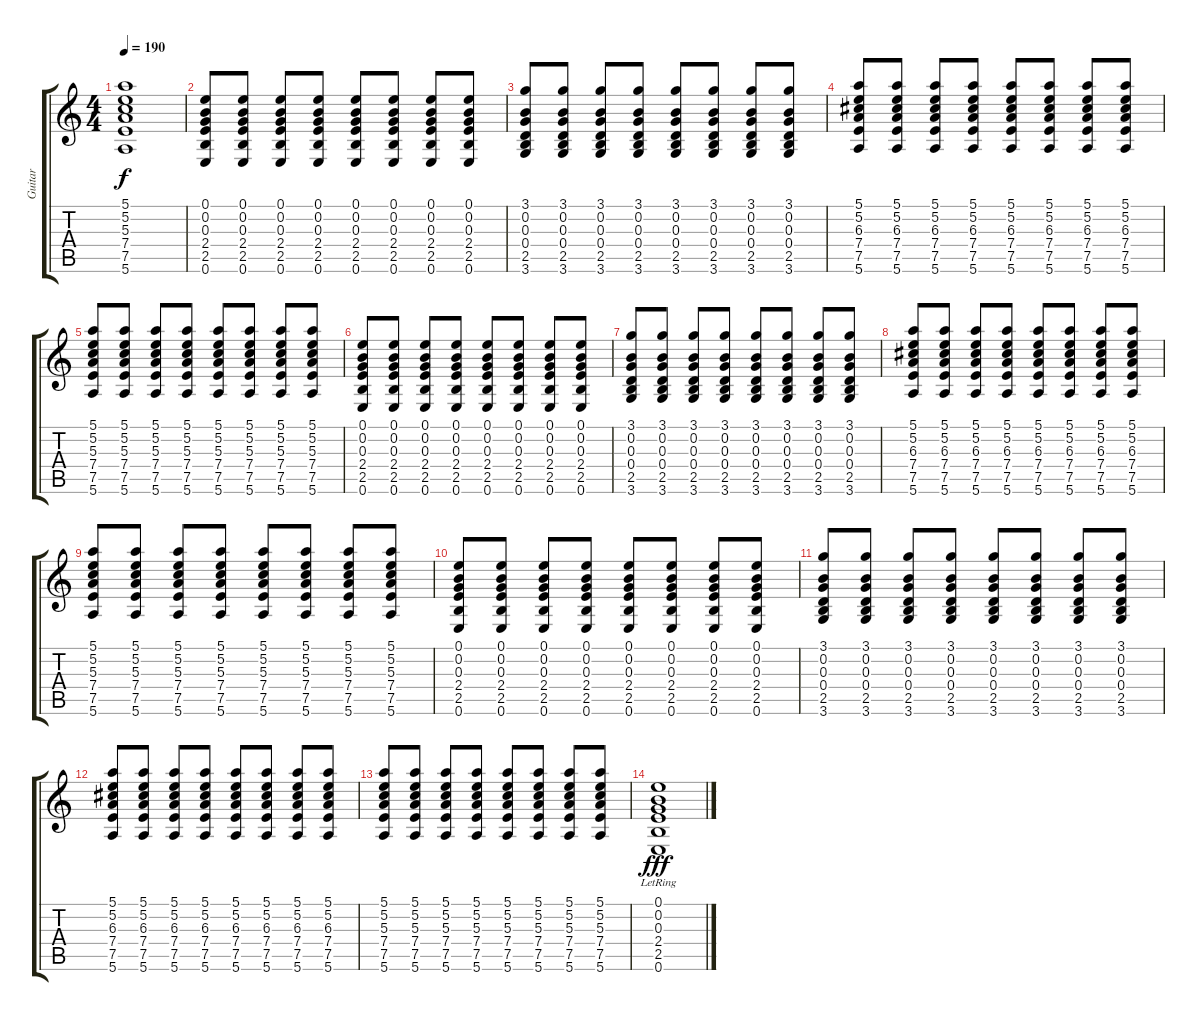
\track ("Guitar" "Guitar") {instrument electricguitarclean}
\staff {score tabs}
\tuning (E4 B3 G3 D3 A2 E2) {hide}
\ts (4 4)
\tempo 190
\clef g2
\ks c
(5.1 5.2 5.3 7.4 7.5 5.6).1{dy f} |
(0.1 0.2 0.3 2.4 2.5 0.6).8 (0.1 0.2 0.3 2.4 2.5 0.6).8 (0.1 0.2 0.3 2.4 2.5 0.6).8 (0.1 0.2 0.3 2.4 2.5 0.6).8 (0.1 0.2 0.3 2.4 2.5 0.6).8 (0.1 0.2 0.3 2.4 2.5 0.6).8 (0.1 0.2 0.3 2.4 2.5 0.6).8 (0.1 0.2 0.3 2.4 2.5 0.6).8 |
(3.1 0.2 0.3 0.4 2.5 3.6).8 (3.1 0.2 0.3 0.4 2.5 3.6).8 (3.1 0.2 0.3 0.4 2.5 3.6).8 (3.1 0.2 0.3 0.4 2.5 3.6).8 (3.1 0.2 0.3 0.4 2.5 3.6).8 (3.1 0.2 0.3 0.4 2.5 3.6).8 (3.1 0.2 0.3 0.4 2.5 3.6).8 (3.1 0.2 0.3 0.4 2.5 3.6).8 |
(5.1 5.2 6.3 7.4 7.5 5.6).8 (5.1 5.2 6.3 7.4 7.5 5.6).8 (5.1 5.2 6.3 7.4 7.5 5.6).8 (5.1 5.2 6.3 7.4 7.5 5.6).8 (5.1 5.2 6.3 7.4 7.5 5.6).8 (5.1 5.2 6.3 7.4 7.5 5.6).8 (5.1 5.2 6.3 7.4 7.5 5.6).8 (5.1 5.2 6.3 7.4 7.5 5.6).8 |
(5.1 5.2 5.3 7.4 7.5 5.6).8 (5.1 5.2 5.3 7.4 7.5 5.6).8 (5.1 5.2 5.3 7.4 7.5 5.6).8 (5.1 5.2 5.3 7.4 7.5 5.6).8 (5.1 5.2 5.3 7.4 7.5 5.6).8 (5.1 5.2 5.3 7.4 7.5 5.6).8 (5.1 5.2 5.3 7.4 7.5 5.6).8 (5.1 5.2 5.3 7.4 7.5 5.6).8 |
(0.1 0.2 0.3 2.4 2.5 0.6).8 (0.1 0.2 0.3 2.4 2.5 0.6).8 (0.1 0.2 0.3 2.4 2.5 0.6).8 (0.1 0.2 0.3 2.4 2.5 0.6).8 (0.1 0.2 0.3 2.4 2.5 0.6).8 (0.1 0.2 0.3 2.4 2.5 0.6).8 (0.1 0.2 0.3 2.4 2.5 0.6).8 (0.1 0.2 0.3 2.4 2.5 0.6).8 |
(3.1 0.2 0.3 0.4 2.5 3.6).8 (3.1 0.2 0.3 0.4 2.5 3.6).8 (3.1 0.2 0.3 0.4 2.5 3.6).8 (3.1 0.2 0.3 0.4 2.5 3.6).8 (3.1 0.2 0.3 0.4 2.5 3.6).8 (3.1 0.2 0.3 0.4 2.5 3.6).8 (3.1 0.2 0.3 0.4 2.5 3.6).8 (3.1 0.2 0.3 0.4 2.5 3.6).8 |
(5.1 5.2 6.3 7.4 7.5 5.6).8 (5.1 5.2 6.3 7.4 7.5 5.6).8 (5.1 5.2 6.3 7.4 7.5 5.6).8 (5.1 5.2 6.3 7.4 7.5 5.6).8 (5.1 5.2 6.3 7.4 7.5 5.6).8 (5.1 5.2 6.3 7.4 7.5 5.6).8 (5.1 5.2 6.3 7.4 7.5 5.6).8 (5.1 5.2 6.3 7.4 7.5 5.6).8 |
(5.1 5.2 5.3 7.4 7.5 5.6).8 (5.1 5.2 5.3 7.4 7.5 5.6).8 (5.1 5.2 5.3 7.4 7.5 5.6).8 (5.1 5.2 5.3 7.4 7.5 5.6).8 (5.1 5.2 5.3 7.4 7.5 5.6).8 (5.1 5.2 5.3 7.4 7.5 5.6).8 (5.1 5.2 5.3 7.4 7.5 5.6).8 (5.1 5.2 5.3 7.4 7.5 5.6).8 |
(0.1 0.2 0.3 2.4 2.5 0.6).8 (0.1 0.2 0.3 2.4 2.5 0.6).8 (0.1 0.2 0.3 2.4 2.5 0.6).8 (0.1 0.2 0.3 2.4 2.5 0.6).8 (0.1 0.2 0.3 2.4 2.5 0.6).8 (0.1 0.2 0.3 2.4 2.5 0.6).8 (0.1 0.2 0.3 2.4 2.5 0.6).8 (0.1 0.2 0.3 2.4 2.5 0.6).8 |
(3.1 0.2 0.3 0.4 2.5 3.6).8 (3.1 0.2 0.3 0.4 2.5 3.6).8 (3.1 0.2 0.3 0.4 2.5 3.6).8 (3.1 0.2 0.3 0.4 2.5 3.6).8 (3.1 0.2 0.3 0.4 2.5 3.6).8 (3.1 0.2 0.3 0.4 2.5 3.6).8 (3.1 0.2 0.3 0.4 2.5 3.6).8 (3.1 0.2 0.3 0.4 2.5 3.6).8 |
(5.1 5.2 6.3 7.4 7.5 5.6).8 (5.1 5.2 6.3 7.4 7.5 5.6).8 (5.1 5.2 6.3 7.4 7.5 5.6).8 (5.1 5.2 6.3 7.4 7.5 5.6).8 (5.1 5.2 6.3 7.4 7.5 5.6).8 (5.1 5.2 6.3 7.4 7.5 5.6).8 (5.1 5.2 6.3 7.4 7.5 5.6).8 (5.1 5.2 6.3 7.4 7.5 5.6).8 |
(5.1 5.2 5.3 7.4 7.5 5.6).8 (5.1 5.2 5.3 7.4 7.5 5.6).8 (5.1 5.2 5.3 7.4 7.5 5.6).8 (5.1 5.2 5.3 7.4 7.5 5.6).8 (5.1 5.2 5.3 7.4 7.5 5.6).8 (5.1 5.2 5.3 7.4 7.5 5.6).8 (5.1 5.2 5.3 7.4 7.5 5.6).8 (5.1 5.2 5.3 7.4 7.5 5.6).8 |
(0.1{lr} 0.2{lr} 0.3{lr} 2.4{lr} 2.5{lr} 0.6{lr}).1{dy fff}
